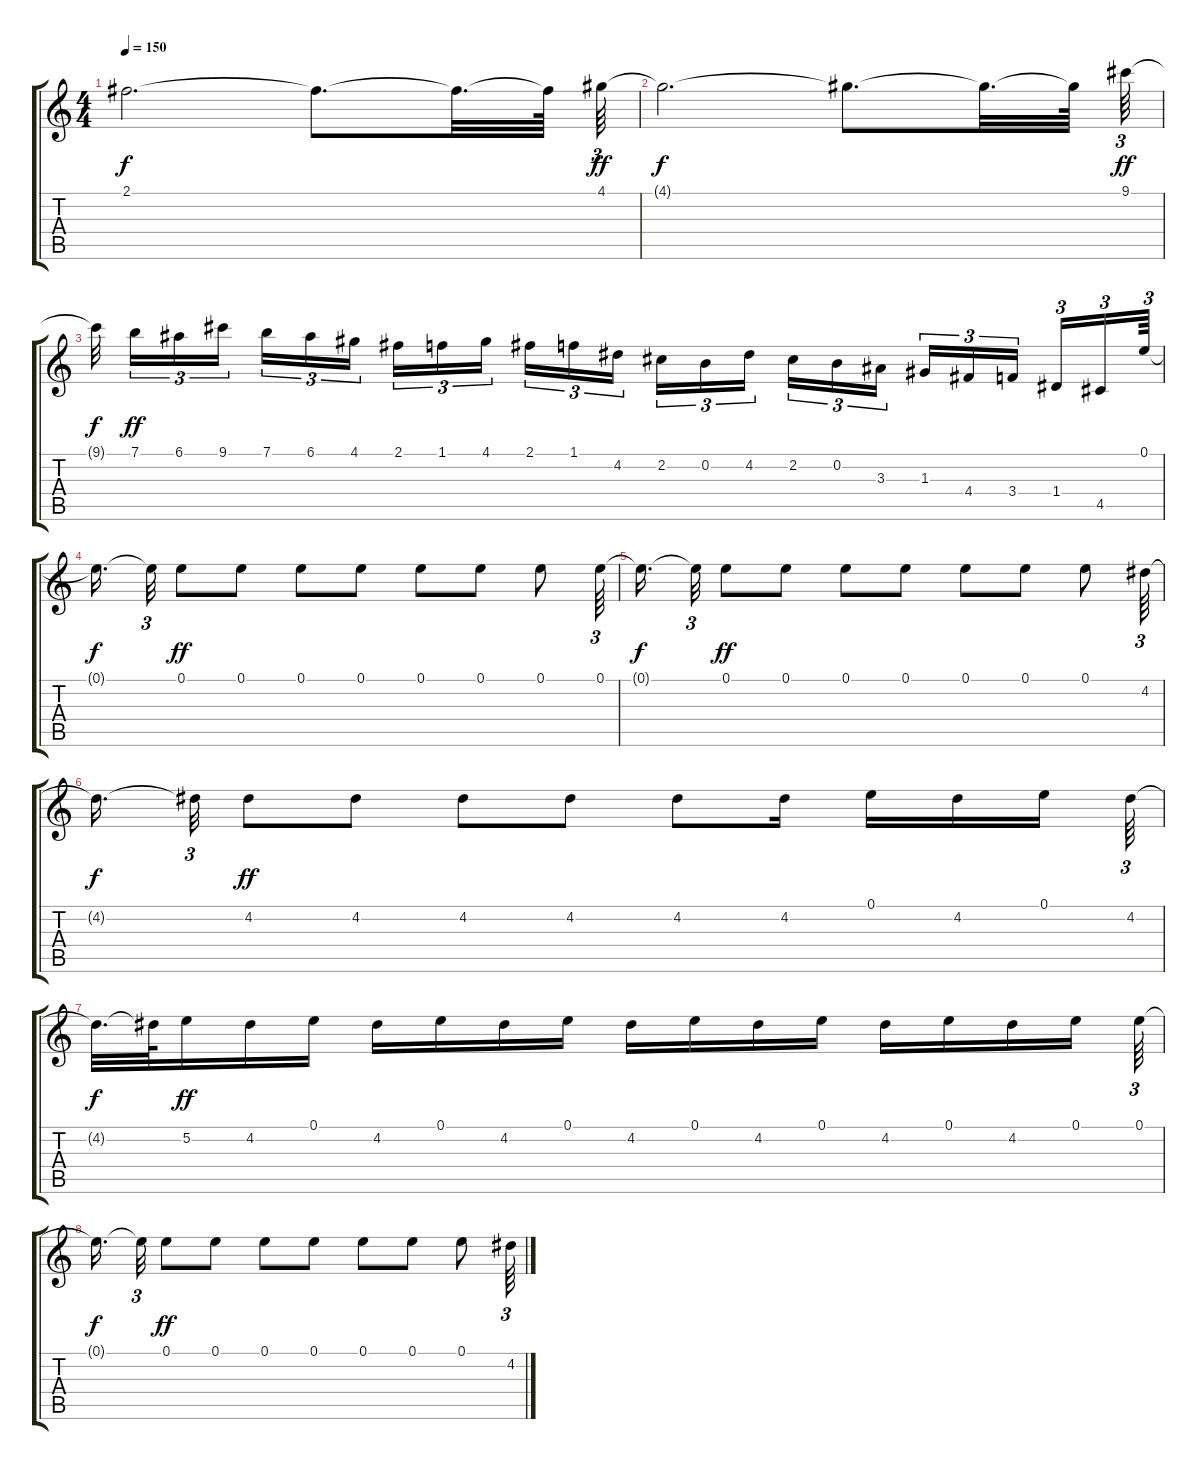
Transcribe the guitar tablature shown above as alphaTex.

\track "" {instrument distortionguitar}
\staff {score tabs}
\tuning (E4 B3 G3 D3 A2 E2) {hide}
\ts (4 4)
\tempo 150
\clef g2
\ks c
2.1{t}.2{d dy f} 2.1{t}.8{d} 2.1{t}.32{d} 2.1{t}.64 4.1.64{tu (3 2) dy ff} |
4.1{t}.2{d dy f} 4.1{t}.8{d} 4.1{t}.32{d} 4.1{t}.64 9.1.64{tu (3 2) dy ff} |
9.1{t}.32{dy f} 7.1.16{tu (3 2) dy ff} 6.1.16{tu (3 2)} 9.1.16{tu (3 2)} 7.1.16{tu (3 2)} 6.1.16{tu (3 2)} 4.1.16{tu (3 2)} 2.1.16{tu (3 2)} 1.1.16{tu (3 2)} 4.1.16{tu (3 2)} 2.1.16{tu (3 2)} 1.1.16{tu (3 2)} 4.2.16{tu (3 2)} 2.2.16{tu (3 2)} 0.2.16{tu (3 2)} 4.2.16{tu (3 2)} 2.2.16{tu (3 2)} 0.2.16{tu (3 2)} 3.3.16{tu (3 2)} 1.3.16{tu (3 2)} 4.4.16{tu (3 2)} 3.4.16{tu (3 2)} 1.4.16{tu (3 2)} 4.5.16{tu (3 2)} 0.1.64{tu (3 2)} |
0.1{t}.16{d dy f} 0.1{t}.32{tu (3 2)} 0.1.8{dy ff} 0.1.8 0.1.8 0.1.8 0.1.8 0.1.8 0.1.8 0.1.64{tu (3 2)} |
0.1{t}.16{d dy f} 0.1{t}.32{tu (3 2)} 0.1.8{dy ff} 0.1.8 0.1.8 0.1.8 0.1.8 0.1.8 0.1.8 4.2.64{tu (3 2)} |
4.2{t}.16{d dy f} 4.2{t}.32{tu (3 2)} 4.2.8{dy ff} 4.2.8 4.2.8 4.2.8 4.2.8 4.2.16 0.1.16 4.2.16 0.1.16 4.2.64{tu (3 2)} |
4.2{t}.32{d dy f} 4.2{t}.64 5.2.16{dy ff} 4.2.16 0.1.16 4.2.16 0.1.16 4.2.16 0.1.16 4.2.16 0.1.16 4.2.16 0.1.16 4.2.16 0.1.16 4.2.16 0.1.16 0.1.64{tu (3 2)} |
0.1{t}.16{d dy f} 0.1{t}.32{tu (3 2)} 0.1.8{dy ff} 0.1.8 0.1.8 0.1.8 0.1.8 0.1.8 0.1.8 4.2.64{tu (3 2)}
